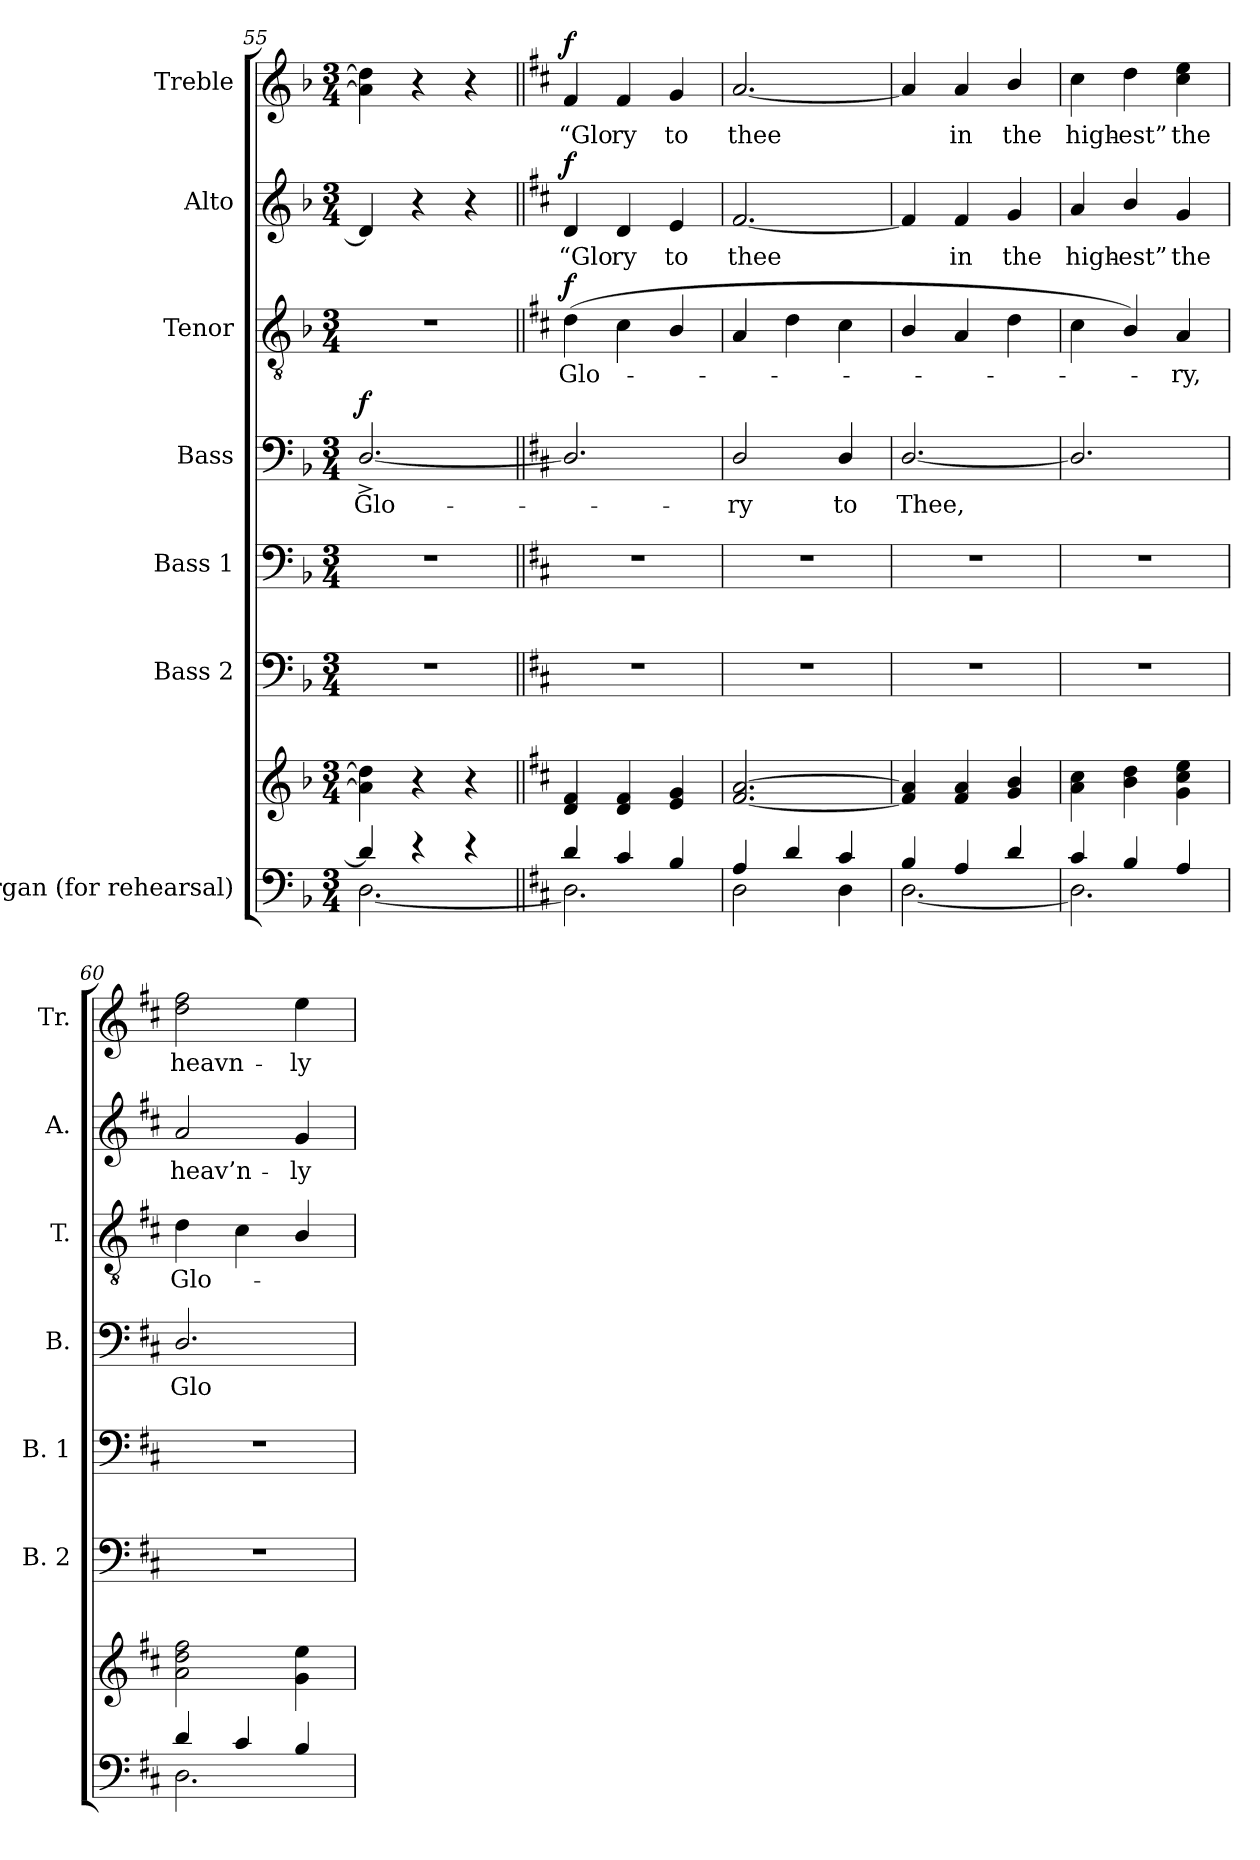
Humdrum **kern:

**kern	**kern	**kern	**kern	**kern	**text	**dynam	**kern	**text	**dynam	**kern	**text	**dynam	**kern	**text	**dynam
*part7	*part7	*part6	*part5	*part4	*part4	*part4	*part3	*part3	*part3	*part2	*part2	*part2	*part1	*part1	*part1
*staff8	*staff7	*staff6	*staff5	*staff4	*staff4	*staff4	*staff3	*staff3	*staff3	*staff2	*staff2	*staff2	*staff1	*staff1	*staff1
*I"Organ (for rehearsal)	*	*I"Bass 2	*I"Bass 1	*I"Bass	*	*	*I"Tenor	*	*	*I"Alto	*	*	*I"Treble	*	*
*	*	*I'B. 2	*I'B. 1	*I'B.	*	*	*I'T.	*	*	*I'A.	*	*	*I'Tr.	*	*
*clefF4	*clefG2	*clefF4	*clefF4	*clefF4	*	*	*clefGv2	*	*	*clefG2	*	*	*clefG2	*	*
*	*	*	*	*	*	*	*ITrd7c12	*	*	*	*	*	*	*	*
*k[b-]	*k[b-]	*k[b-]	*k[b-]	*k[b-]	*	*	*k[b-]	*	*	*k[b-]	*	*	*k[b-]	*	*
*F:	*F:	*F:	*F:	*F:	*	*	*F:	*	*	*F:	*	*	*F:	*	*
*M3/4	*M3/4	*M3/4	*M3/4	*M3/4	*	*	*M3/4	*	*	*M3/4	*	*	*M3/4	*	*
=55	=55	=55	=55	=55	=55	=55	=55	=55	=55	=55	=55	=55	=55	=55	=55
*^	*	*	*	*	*	*	*	*	*	*	*	*	*	*	*
!	!	!	!LO:N:vis=1	!LO:N:vis=1	!	!	!	!	!	!	!	!	!	!	!	!
!	!	!	!	!	!	!LO:LY:b:color=#000000	!	!LO:N:vis=1	!	!	!	!	!	!	!	!
4di/]	[2.Di\	4ai\] 4ddi]	2.r	2.r	[2.D^i/	Glo-	f	2.r	.	.	4di/]	.	.	4ai\] 4ddi]	.	.
4r	.	4r	.	.	.	.	.	.	.	.	4r	.	.	4r	.	.
4r	.	4r	.	.	.	.	.	.	.	.	4r	.	.	4r	.	.
=56||	=56||	=56||	=56||	=56||	=56||	=56||	=56||	=56||	=56||	=56||	=56||	=56||	=56||	=56||	=56||	=56||
*k[f#c#]	*	*k[f#c#]	*k[f#c#]	*k[f#c#]	*k[f#c#]	*	*	*k[f#c#]	*	*	*k[f#c#]	*	*	*k[f#c#]	*	*
*D:	*	*D:	*D:	*D:	*D:	*	*	*D:	*	*	*D:	*	*	*D:	*	*
!	!	!	!LO:N:vis=1	!LO:N:vis=1	!	!	!	!	!	!	!	!	!	!	!	!
!	!	!	!	!	!	!	!	!	!LO:LY:b:color=#000000	!	!	!	!	!	!	!
!	!	!	!	!	!	!	!	!	!	!	!	!LO:LY:b:color=#000000	!	!	!	!
!	!	!	!	!	!	!	!	!	!	!	!	!	!	!	!LO:LY:b:color=#000000	!
4di/	2.Di\]	4di/ 4f#i	2.r	2.r	2.Di/]	.	.	(4Di\	Glo-	f	4di/	“Glo-	f	4f#i/	“Glo-	f
!	!	!	!	!	!	!	!	!	!	!	!	!LO:LY:b:color=#000000	!	!	!	!
!	!	!	!	!	!	!	!	!	!	!	!	!	!	!	!LO:LY:b:color=#000000	!
4c#i/	.	4di/ 4f#i	.	.	.	.	.	4C#i\	.	.	4di/	-ry	.	4f#i/	-ry	.
!	!	!	!	!	!	!	!	!	!	!	!	!LO:LY:b:color=#000000	!	!	!	!
!	!	!	!	!	!	!	!	!	!	!	!	!	!	!	!LO:LY:b:color=#000000	!
4Bi/	.	4ei/ 4gi	.	.	.	.	.	4BBi/	.	.	4ei/	to	.	4gi/	to	.
=57	=57	=57	=57	=57	=57	=57	=57	=57	=57	=57	=57	=57	=57	=57	=57	=57
!	!	!	!LO:N:vis=1	!LO:N:vis=1	!	!	!	!	!	!	!	!	!	!	!	!
!	!	!	!	!	!	!LO:LY:b:color=#000000	!	!	!	!	!	!	!	!	!	!
!	!	!	!	!	!	!	!	!	!	!	!	!LO:LY:b:color=#000000	!	!	!	!
!	!	!	!	!	!	!	!	!	!	!	!	!	!	!	!LO:LY:b:color=#000000	!
4Ai/	2Di\	[2.f#i/ [2.ai	2.r	2.r	2Di/	-ry	.	4AAi/	.	.	[2.f#i/	thee	.	[2.ai/	thee	.
4di/	.	.	.	.	.	.	.	4Di\	.	.	.	.	.	.	.	.
!	!	!	!	!	!	!LO:LY:b:color=#000000	!	!	!	!	!	!	!	!	!	!
4c#i/	4Di\	.	.	.	4Di/	to	.	4C#i\	.	.	.	.	.	.	.	.
=58	=58	=58	=58	=58	=58	=58	=58	=58	=58	=58	=58	=58	=58	=58	=58	=58
!	!	!	!LO:N:vis=1	!LO:N:vis=1	!	!	!	!	!	!	!	!	!	!	!	!
!	!	!	!	!	!	!LO:LY:b:color=#000000	!	!	!	!	!	!	!	!	!	!
4Bi/	[2.Di\	4f#i/] 4ai]	2.r	2.r	[2.Di/	Thee,	.	4BBi/	.	.	4f#i/]	.	.	4ai/]	.	.
!	!	!	!	!	!	!	!	!	!	!	!	!LO:LY:b:color=#000000	!	!	!	!
!	!	!	!	!	!	!	!	!	!	!	!	!	!	!	!LO:LY:b:color=#000000	!
4Ai/	.	4f#i/ 4ai	.	.	.	.	.	4AAi/	.	.	4f#i/	in	.	4ai/	in	.
!	!	!	!	!	!	!	!	!	!	!	!	!LO:LY:b:color=#000000	!	!	!	!
!	!	!	!	!	!	!	!	!	!	!	!	!	!	!	!LO:LY:b:color=#000000	!
4di/	.	4gi/ 4bi	.	.	.	.	.	4Di\	.	.	4gi/	the	.	4bi/	the	.
!!LO:LB:g=z
=59	=59	=59	=59	=59	=59	=59	=59	=59	=59	=59	=59	=59	=59	=59	=59	=59
!	!	!	!LO:N:vis=1	!LO:N:vis=1	!	!	!	!	!	!	!	!	!	!	!	!
!	!	!	!	!	!	!	!	!	!	!	!	!LO:LY:b:color=#000000	!	!	!	!
!	!	!	!	!	!	!	!	!	!	!	!	!	!	!	!LO:LY:b:color=#000000	!
4c#i/	2.Di\]	4ai\ 4cc#i	2.r	2.r	2.Di/]	.	.	4C#i\	.	.	4ai/	high-	.	4cc#i\	high-	.
!	!	!	!	!	!	!	!	!	!	!	!	!LO:LY:b:color=#000000	!	!	!	!
!	!	!	!	!	!	!	!	!	!	!	!	!	!	!	!LO:LY:b:color=#000000	!
4Bi/	.	4bi\ 4ddi	.	.	.	.	.	4BBi/)	.	.	4bi/	-est”	.	4ddi\	-est”	.
!	!	!	!	!	!	!	!	!	!LO:LY:b:color=#000000	!	!	!	!	!	!	!
!	!	!	!	!	!	!	!	!	!	!	!	!LO:LY:b:color=#000000	!	!	!	!
!	!	!	!	!	!	!	!	!	!	!	!	!	!	!	!LO:LY:b:color=#000000	!
4Ai/	.	4gi\ 4cc#i 4eei	.	.	.	.	.	4AAi/	-ry,	.	4gi/	the	.	4cc#i\ 4eei	the	.
=60	=60	=60	=60	=60	=60	=60	=60	=60	=60	=60	=60	=60	=60	=60	=60	=60
!	!	!	!LO:N:vis=1	!LO:N:vis=1	!	!	!	!	!	!	!	!	!	!	!	!
!	!	!	!	!	!	!LO:LY:b:color=#000000	!	!	!	!	!	!	!	!	!	!
!	!	!	!	!	!	!	!	!	!LO:LY:b:color=#000000	!	!	!	!	!	!	!
!	!	!	!	!	!	!	!	!	!	!	!	!LO:LY:b:color=#000000	!	!	!	!
!	!	!	!	!	!	!	!	!	!	!	!	!	!	!	!LO:LY:b:color=#000000	!
4di/	2.Di\	2ai\ 2ddi 2ff#i	2.r	2.r	2.Di/	Glo-	.	4Di\	Glo-	.	2ai/	heav’n-	.	2ddi\ 2ff#i	heavn-	.
4c#i/	.	.	.	.	.	.	.	4C#i\	.	.	.	.	.	.	.	.
!	!	!	!	!	!	!	!	!	!	!	!	!LO:LY:b:color=#000000	!	!	!	!
!	!	!	!	!	!	!	!	!	!	!	!	!	!	!	!LO:LY:b:color=#000000	!
4Bi/	.	4gi\ 4eei	.	.	.	.	.	4BBi/	.	.	4gi/	-ly	.	4eei\	-ly	.
*v	*v	*	*	*	*	*	*	*	*	*	*	*	*	*	*	*
=	=	=	=	=	=	=	=	=	=	=	=	=	=	=	=
*-	*-	*-	*-	*-	*-	*-	*-	*-	*-	*-	*-	*-	*-	*-	*-
